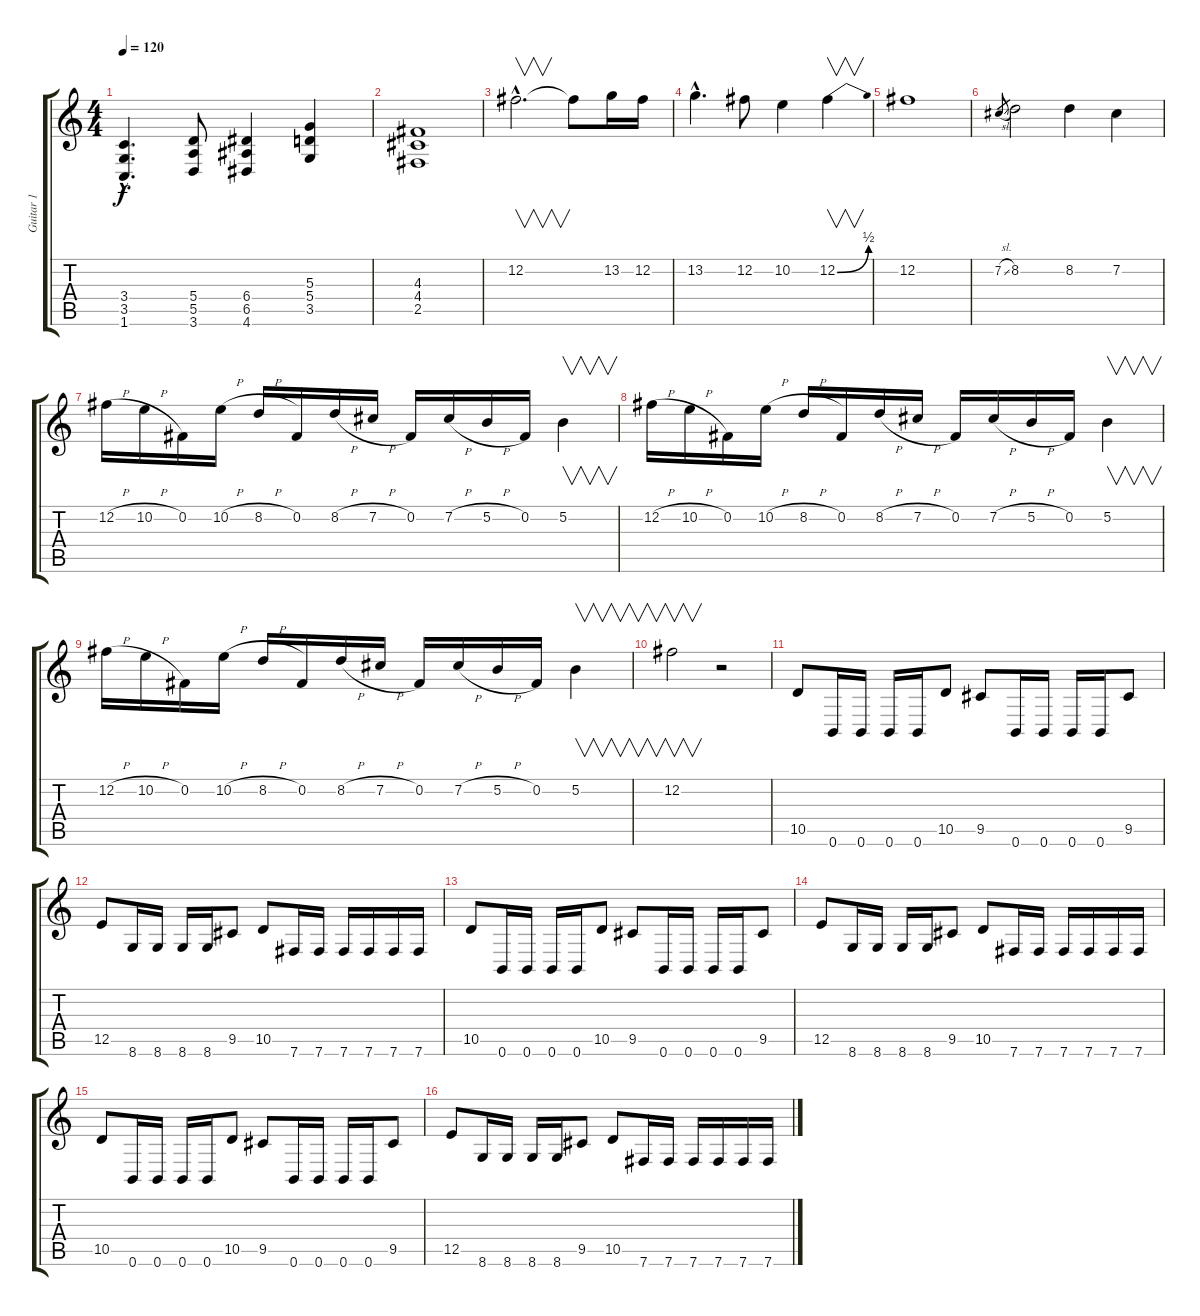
\track ("Guitar 1" "Guitar 1") {instrument distortionguitar}
\staff {score tabs}
\tuning (B3 Gb3 D3 A2 E2 B1) {hide}
\ts (4 4)
\tempo 120
\clef g2
\ks c
(3.4{hac} 3.5{hac} 1.6{hac}).4{d dy f} (5.4 5.5 3.6).8 (6.4 6.5 4.6).4 (5.3 5.4 3.5).4 |
(4.3 4.4 2.5).1 |
12.2{hac}.2{v d balance 8 instrument distortionguitar} 12.2{t}.8 13.2.16 12.2.16 |
13.2{hac}.4{d} 12.2.8 10.2.4 12.2{be (bend 0 0 60 2)}.4{v} |
12.2.1 |
7.2{sl}.8{gr} 8.2.2{balance 12} 8.2.4 7.2.4 |
12.2{h}.16 10.2{h}.16 0.2.16 10.2{h}.16 8.2{h}.16 0.2.16 8.2{h}.16 7.2{h}.16 0.2.16 7.2{h}.16 5.2{h}.16 0.2.16 5.2.4{v} |
12.2{h}.16 10.2{h}.16 0.2.16 10.2{h}.16 8.2{h}.16 0.2.16 8.2{h}.16 7.2{h}.16 0.2.16 7.2{h}.16 5.2{h}.16 0.2.16 5.2.4{v} |
12.2{h}.16 10.2{h}.16 0.2.16 10.2{h}.16 8.2{h}.16 0.2.16 8.2{h}.16 7.2{h}.16 0.2.16 7.2{h}.16 5.2{h}.16 0.2.16 5.2.4{v} |
12.2.2{v} r.2 |
10.5.8 0.6.16 0.6.16 0.6.16 0.6.16 10.5.8 9.5.8 0.6.16 0.6.16 0.6.16 0.6.16 9.5.8 |
12.5.8 8.6.16 8.6.16 8.6.16 8.6.16 9.5.8 10.5.8 7.6.16 7.6.16 7.6.16 7.6.16 7.6.16 7.6.16 |
10.5.8 0.6.16 0.6.16 0.6.16 0.6.16 10.5.8 9.5.8 0.6.16 0.6.16 0.6.16 0.6.16 9.5.8 |
12.5.8 8.6.16 8.6.16 8.6.16 8.6.16 9.5.8 10.5.8 7.6.16 7.6.16 7.6.16 7.6.16 7.6.16 7.6.16 |
10.5.8 0.6.16 0.6.16 0.6.16 0.6.16 10.5.8 9.5.8 0.6.16 0.6.16 0.6.16 0.6.16 9.5.8 |
12.5.8 8.6.16 8.6.16 8.6.16 8.6.16 9.5.8 10.5.8 7.6.16 7.6.16 7.6.16 7.6.16 7.6.16 7.6.16
